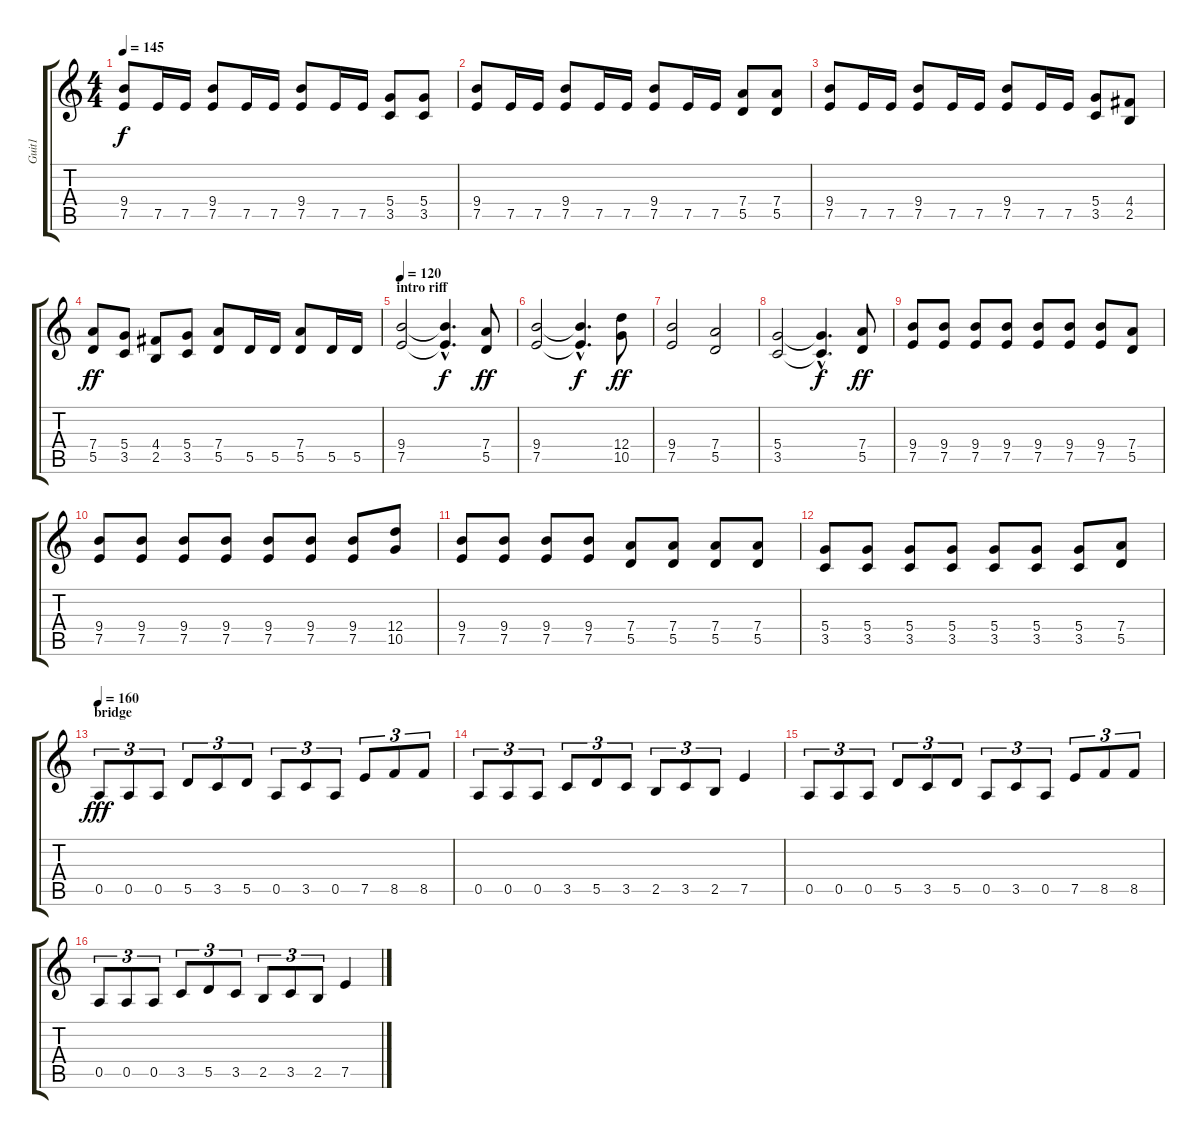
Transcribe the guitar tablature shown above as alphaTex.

\track ("Guit1" "Guit1") {instrument overdrivenguitar}
\staff {score tabs}
\tuning (E4 B3 G3 D3 A2 E2) {hide}
\ts (4 4)
\tempo 145
\clef g2
\ks c
(9.4 7.5).8{dy f} 7.5.16 7.5.16 (9.4 7.5).8 7.5.16 7.5.16 (9.4 7.5).8 7.5.16 7.5.16 (5.4 3.5).8 (5.4 3.5).8 |
(9.4 7.5).8 7.5.16 7.5.16 (9.4 7.5).8 7.5.16 7.5.16 (9.4 7.5).8 7.5.16 7.5.16 (7.4 5.5).8 (7.4 5.5).8 |
(9.4 7.5).8 7.5.16 7.5.16 (9.4 7.5).8 7.5.16 7.5.16 (9.4 7.5).8 7.5.16 7.5.16 (5.4 3.5).8 (4.4 2.5).8 |
(7.4 5.5).8{dy ff} (5.4 3.5).8 (4.4 2.5).8 (5.4 3.5).8 (7.4 5.5).8 5.5.16 5.5.16 (7.4 5.5).8 5.5.16 5.5.16 |
\section ("" "intro riff")
\tempo 120
(9.4 7.5).2 (9.4{hac t} 7.5{hac t}).4{d dy f} (7.4 5.5).8{dy ff} |
(9.4 7.5).2 (9.4{hac t} 7.5{hac t}).4{d dy f} (12.4 10.5).8{dy ff} |
(9.4 7.5).2 (7.4 5.5).2 |
(5.4 3.5).2 (5.4{hac t} 3.5{hac t}).4{d dy f} (7.4 5.5).8{dy ff} |
(9.4 7.5).8 (9.4 7.5).8 (9.4 7.5).8 (9.4 7.5).8 (9.4 7.5).8 (9.4 7.5).8 (9.4 7.5).8 (7.4 5.5).8 |
(9.4 7.5).8 (9.4 7.5).8 (9.4 7.5).8 (9.4 7.5).8 (9.4 7.5).8 (9.4 7.5).8 (9.4 7.5).8 (12.4 10.5).8 |
(9.4 7.5).8 (9.4 7.5).8 (9.4 7.5).8 (9.4 7.5).8 (7.4 5.5).8 (7.4 5.5).8 (7.4 5.5).8 (7.4 5.5).8 |
(5.4 3.5).8 (5.4 3.5).8 (5.4 3.5).8 (5.4 3.5).8 (5.4 3.5).8 (5.4 3.5).8 (5.4 3.5).8 (7.4 5.5).8 |
\section ("" "bridge")
\tempo 160
0.5.8{tu (3 2) dy fff} 0.5.8{tu (3 2)} 0.5.8{tu (3 2)} 5.5.8{tu (3 2)} 3.5.8{tu (3 2)} 5.5.8{tu (3 2)} 0.5.8{tu (3 2)} 3.5.8{tu (3 2)} 0.5.8{tu (3 2)} 7.5.8{tu (3 2)} 8.5.8{tu (3 2)} 8.5.8{tu (3 2)} |
0.5.8{tu (3 2)} 0.5.8{tu (3 2)} 0.5.8{tu (3 2)} 3.5.8{tu (3 2)} 5.5.8{tu (3 2)} 3.5.8{tu (3 2)} 2.5.8{tu (3 2)} 3.5.8{tu (3 2)} 2.5.8{tu (3 2)} 7.5.4 |
0.5.8{tu (3 2)} 0.5.8{tu (3 2)} 0.5.8{tu (3 2)} 5.5.8{tu (3 2)} 3.5.8{tu (3 2)} 5.5.8{tu (3 2)} 0.5.8{tu (3 2)} 3.5.8{tu (3 2)} 0.5.8{tu (3 2)} 7.5.8{tu (3 2)} 8.5.8{tu (3 2)} 8.5.8{tu (3 2)} |
0.5.8{tu (3 2)} 0.5.8{tu (3 2)} 0.5.8{tu (3 2)} 3.5.8{tu (3 2)} 5.5.8{tu (3 2)} 3.5.8{tu (3 2)} 2.5.8{tu (3 2)} 3.5.8{tu (3 2)} 2.5.8{tu (3 2)} 7.5.4
